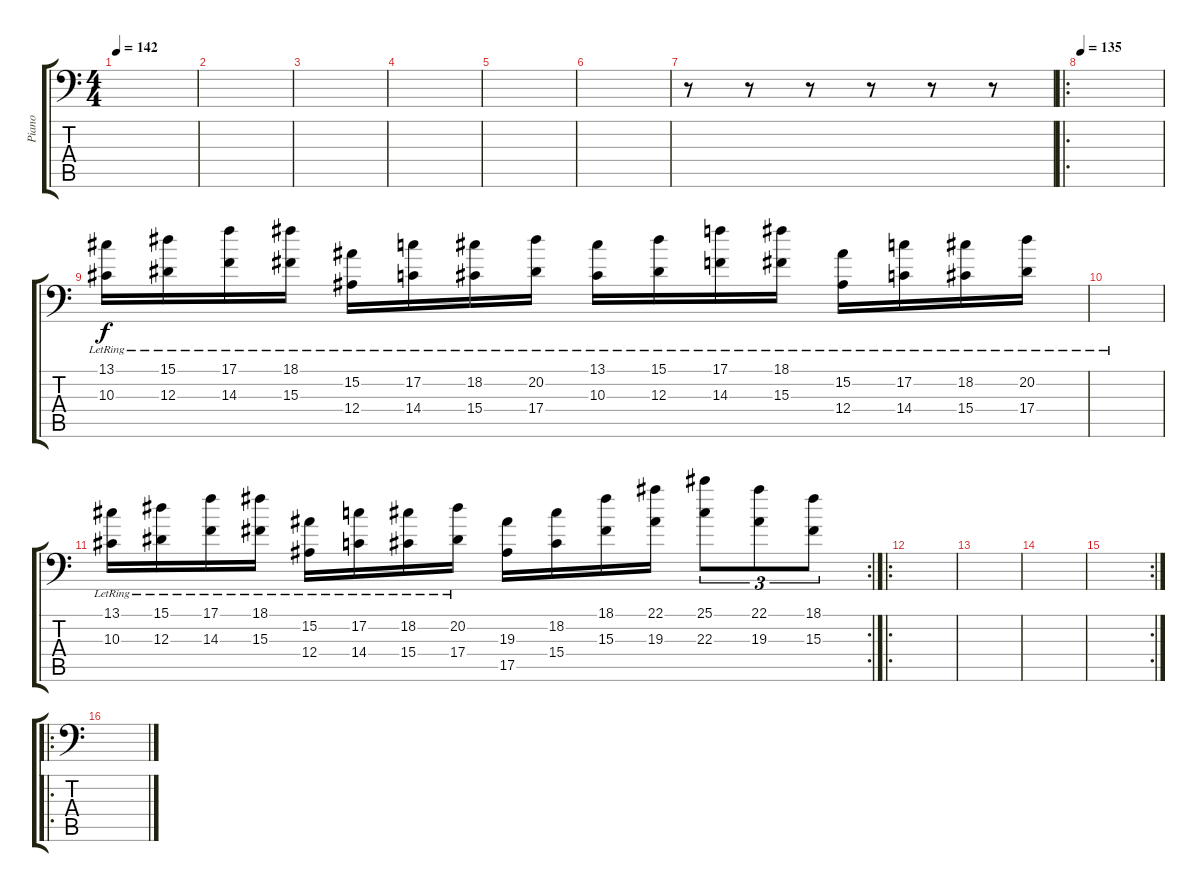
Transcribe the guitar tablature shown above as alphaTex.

\track ("Piano" "Piano") {instrument electricgrandpiano}
\staff {score tabs}
\tuning (C4 G3 Eb3 Bb2 F2 Bb1) {hide}
\ts (4 4)
\tempo 142
\clef f4
\ks c
|
|
|
|
|
|
r.8 r.8 r.8 r.8 r.8 r.8 |
\ro
\tempo 135
|
(13.1 10.3{lr}).16 (15.1 12.3{lr}).16 (17.1 14.3{lr}).16 (18.1 15.3{lr}).16 (15.2 12.4{lr}).16 (17.2 14.4{lr}).16 (18.2 15.4{lr}).16 (20.2 17.4{lr}).16 (13.1 10.3{lr}).16 (15.1 12.3{lr}).16 (17.1 14.3{lr}).16 (18.1 15.3{lr}).16 (15.2 12.4{lr}).16 (17.2 14.4{lr}).16 (18.2 15.4{lr}).16 (20.2 17.4{lr}).16 |
|
\rc 2
(13.1 10.3{lr}).16 (15.1 12.3{lr}).16 (17.1 14.3{lr}).16 (18.1 15.3{lr}).16 (15.2 12.4{lr}).16 (17.2 14.4{lr}).16 (18.2 15.4{lr}).16 (20.2 17.4{lr}).16 (19.3 17.5).16 (18.2 15.4).16 (18.1 15.3).16 (22.1 19.3).16 (25.1 22.3).8{tu (3 2)} (22.1 19.3).8{tu (3 2)} (18.1 15.3).8{tu (3 2)} |
\ro
|
|
|
\rc 2
|
\ro
